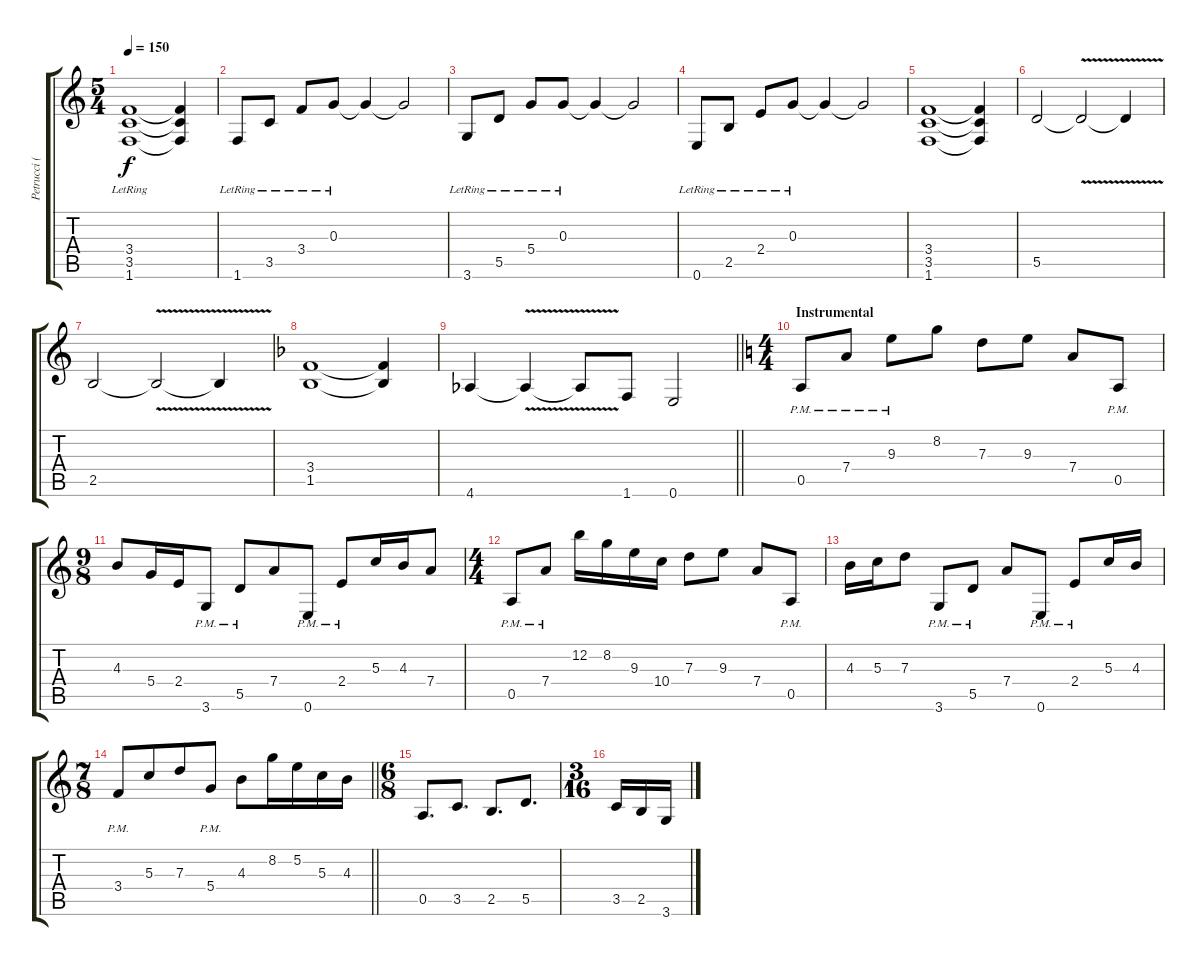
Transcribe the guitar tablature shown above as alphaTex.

\track ("Petrucci (guitar one)" "Petrucci (") {instrument distortionguitar}
\staff {score tabs}
\tuning (E4 B3 G3 D3 A2 E2) {hide}
\ts (5 4)
\tempo 150
\clef g2
\ks aminor
(3.4 3.5{lr} 1.6).1{dy f} (3.4{t} 3.5{t} 1.6{t}).4 |
1.6{lr}.8 3.5{lr}.8 3.4{lr}.8 0.3{lr}.8 0.3{t}.4 0.3{t}.2 |
3.6{lr}.8 5.5{lr}.8 5.4{lr}.8 0.3{lr}.8 0.3{t}.4 0.3{t}.2 |
0.6{lr}.8 2.5{lr}.8 2.4{lr}.8 0.3{lr}.8 0.3{t}.4 0.3{t}.2 |
(3.4 3.5 1.6).1 (3.4{t} 3.5{t} 1.6{t}).4 |
5.5.2 5.5{v t}.2 5.5{t}.4 |
2.5.2 2.5{v t}.2 2.5{t}.4 |
\ks dminor
(3.4 1.5).1 (3.4{t} 1.5{t}).4 |
\barLineRight lightlight
4.6.4 4.6{v t}.4 4.6{t}.8 1.6.8 0.6.2 |
\ts (4 4)
\section ("" "Instrumental")
\ks aminor
0.5{pm}.8{volume 11 instrument electricguitarmuted} 7.4{pm}.8 9.3{pm}.8 8.2.8 7.3.8 9.3.8 7.4.8 0.5{pm}.8 |
\ts (9 8)
4.3.8 5.4.16 2.4.16 3.6{pm}.8 5.5{pm}.8 7.4.8 0.6{pm}.8 2.4{pm}.8 5.3.16 4.3.16 7.4.8 |
\ts (4 4)
0.5{pm}.8 7.4{pm}.8 12.2.16 8.2.16 9.3.16 10.4.16 7.3.8 9.3.8 7.4.8 0.5{pm}.8 |
4.3.16 5.3.16 7.3.8 3.6{pm}.8 5.5{pm}.8 7.4.8 0.6{pm}.8 2.4{pm}.8 5.3.16 4.3.16 |
\ts (7 8)
\barLineRight lightlight
3.4{pm}.8 5.3.8 7.3.8 5.4{pm}.8 4.3.8 8.2.16 5.2.16 5.3.16 4.3.16 |
\ts (6 8)
0.5.8{d volume 13 instrument distortionguitar} 3.5.8{d} 2.5.8{d} 5.5.8{d} |
\ts (3 16)
3.5.16{beam merge} 2.5.16{beam merge} 3.6.16
